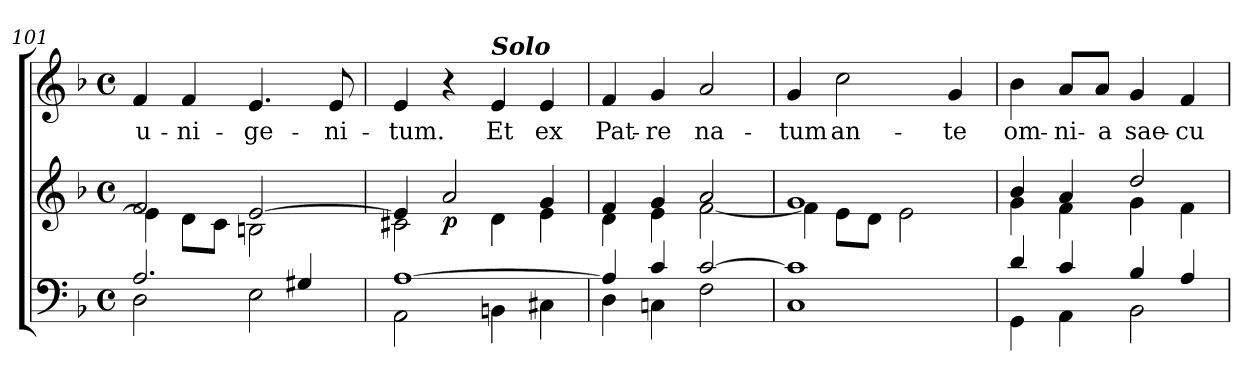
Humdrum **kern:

**kern	**kern	**dynam	**kern	**text
*part2	*part2	*part2	*part1	*part1
*staff3	*staff2	*staff2/3	*staff1	*staff1
*clefF4	*clefG2	*	*clefG2	*
*k[b-]	*k[b-]	*	*k[b-]	*
*F:	*F:	*	*F:	*
*M4/4	*M4/4	*	*M4/4	*
*met(c)	*met(c)	*	*met(c)	*
=101	=101	=101	=101	=101
*^	*^	*	*	*
!	!	!	!	!	!	!LO:LY:b
2.A/	2D\	2f/	4e\]	.	4f/	u-
!	!	!	!	!	!	!LO:LY:b
.	.	.	8d\L	.	4f/	-ni-
.	.	.	8c\J	.	.	.
!	!	!	!	!	!	!LO:LY:b
.	2E\	[>2e/	2Bn\	.	4.e/	-ge-
4G#X/	.	.	.	.	.	.
!	!	!	!	!	!	!LO:LY:b
.	.	.	.	.	8e/	-ni-
=102	=102	=102	=102	=102	=102	=102
!	!	!	!	!	!	!LO:LY:b
[>1A	2AA\	4e/]	2c#X\	.	4e/	-tum.
!	!	!	!	!LO:DY:b	!	!
.	.	2a/	.	p	4r	.
!	!	!	!	!	!LO:TX:a:Bi:t=Solo	!
!	!	!	!	!	!	!LO:LY:b
.	4BBn\	.	4d\	.	4e/	Et
!	!	!	!	!	!	!LO:LY:b
.	4C#X\	4g/	4e\	.	4e/	ex
=103	=103	=103	=103	=103	=103	=103
!	!	!	!	!	!	!LO:LY:b
4A/]	4D\	4f/	4d\	.	4f/	Pat-
!	!	!	!	!	!	!LO:LY:b
4c/	4Cn\	4g/	4e\	.	4g/	-re
!	!	!	!	!	!	!LO:LY:b
[>2c/	2F\	2a/	[<2f\	.	2a/	na-
!!LO:PB:g=z
=104	=104	=104	=104	=104	=104	=104
!	!	!	!	!	!	!LO:LY:b
1c]	1C	1g	4f\]	.	4g/	-tum
!	!	!	!	!	!	!LO:LY:b
.	.	.	8e\L	.	2cc\	an-
.	.	.	8d\J	.	.	.
.	.	.	2e\	.	.	.
!	!	!	!	!	!	!LO:LY:b
.	.	.	.	.	4g/	-te
=105	=105	=105	=105	=105	=105	=105
!	!	!	!	!	!	!LO:LY:b
4d/	4GG\	4b-/	4g\	.	4b-\	om-
!	!	!	!	!	!	!LO:LY:b
4c/	4AA\	4a/	4f\	.	8a/L	-ni-
!	!	!	!	!	!	!LO:LY:b
.	.	.	.	.	8a/J	-a
!	!	!	!	!	!	!LO:LY:b
4B-/	2BB-\	2dd/	4g\	.	4g/	sae-
!	!	!	!	!	!	!LO:LY:b
4A/	.	.	4f\	.	4f/	-cu-
*v	*v	*	*	*	*	*
*	*v	*v	*	*	*
=	=	=	=	=
*-	*-	*-	*-	*-
